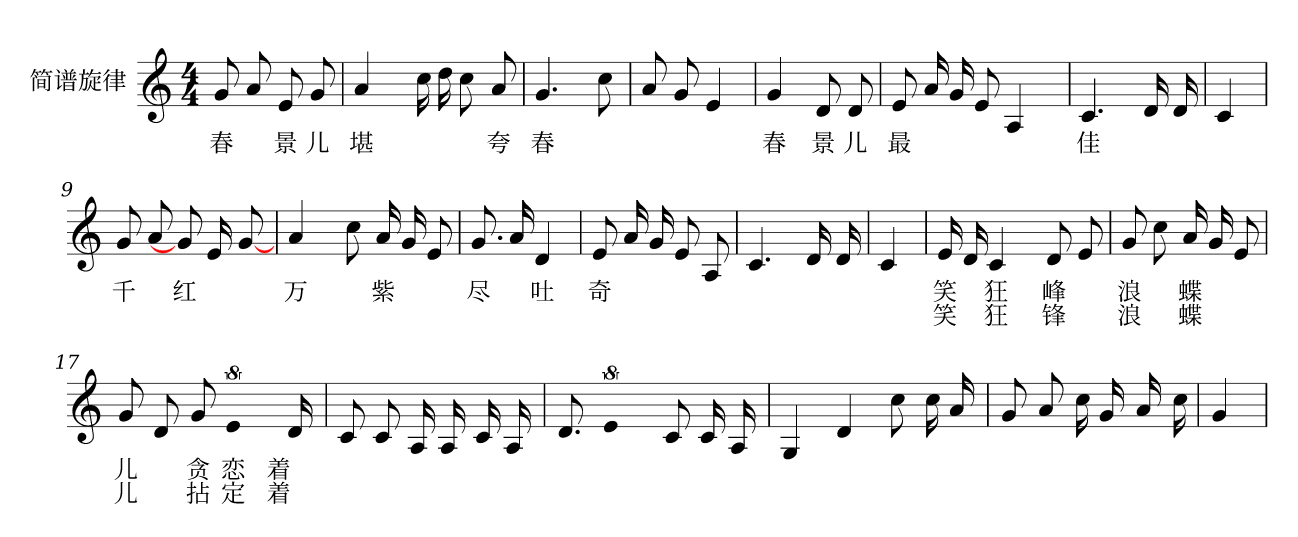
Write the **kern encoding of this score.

**kern	**text	**text
*part1	*part1	*part1
*staff1	*staff1	*staff1
*I"简谱旋律	*	*
*k[]	*	*
*M4/4	*	*
=1	=1	=1
8g	春	.
8a	.	.
8e	景	.
8g	儿	.
=2	=2	=2
!LO:N:vis=4	!	!
4.a	堪	.
16cc	.	.
16dd	.	.
8cc	.	.
8a	夸	.
=3	=3	=3
4.g	春	.
8cc	.	.
=4	=4	=4
8a	.	.
8g	.	.
4e	.	.
=5	=5	=5
4g	春	.
8d	景	.
8d	儿	.
=6	=6	=6
8e	最	.
16a	.	.
16g	.	.
8e	.	.
!LO:N:vis=4	!	!
4.A	.	.
=7	=7	=7
4.c	佳	.
16d	.	.
16d	.	.
=8	=8	=8
4c	.	.
=9	=9	=9
8g	千	.
8a	.	.
8g]	红	.
16e	.	.
!LO:N:vis=8	!	!
[8.g	.	.
=10	=10	=10
!LO:N:vis=4	!	!
4.a	万	.
8cc	.	.
16a	紫	.
16g	.	.
8e	.	.
=11	=11	=11
8.g	尽	.
16a	.	.
4d	吐	.
=12	=12	=12
8e	奇	.
16a	.	.
16g	.	.
8e	.	.
8A	.	.
=13	=13	=13
4.c	.	.
16d	.	.
16d	.	.
=14	=14	=14
4c	.	.
=15	=15	=15
16e	笑	笑
16d	.	.
!LO:N:vis=4	!	!
4.c	狂	狂
8d	峰	锋
8e	.	.
=16	=16	=16
8g	浪	浪
8cc	.	.
16a	蝶	蝶
16g	.	.
8e	.	.
=17	=17	=17
8g	儿	儿
8d	.	.
8g	贪	拈
!LO:N:vis=4	!	!
16%5e	恋	定
16d	着	着
=18	=18	=18
8c	.	.
8c	.	.
16A	.	.
16A	.	.
16c	.	.
16A	.	.
=19	=19	=19
8.d	.	.
!LO:N:vis=4	!	!
16%5e	.	.
8c	.	.
16c	.	.
16A	.	.
=20	=20	=20
4G	.	.
4d	.	.
8cc	.	.
16cc	.	.
16a	.	.
=21	=21	=21
8g	.	.
8a	.	.
16cc	.	.
16g	.	.
16a	.	.
16cc	.	.
=22	=22	=22
4g	.	.
=	=	=
*-	*-	*-
